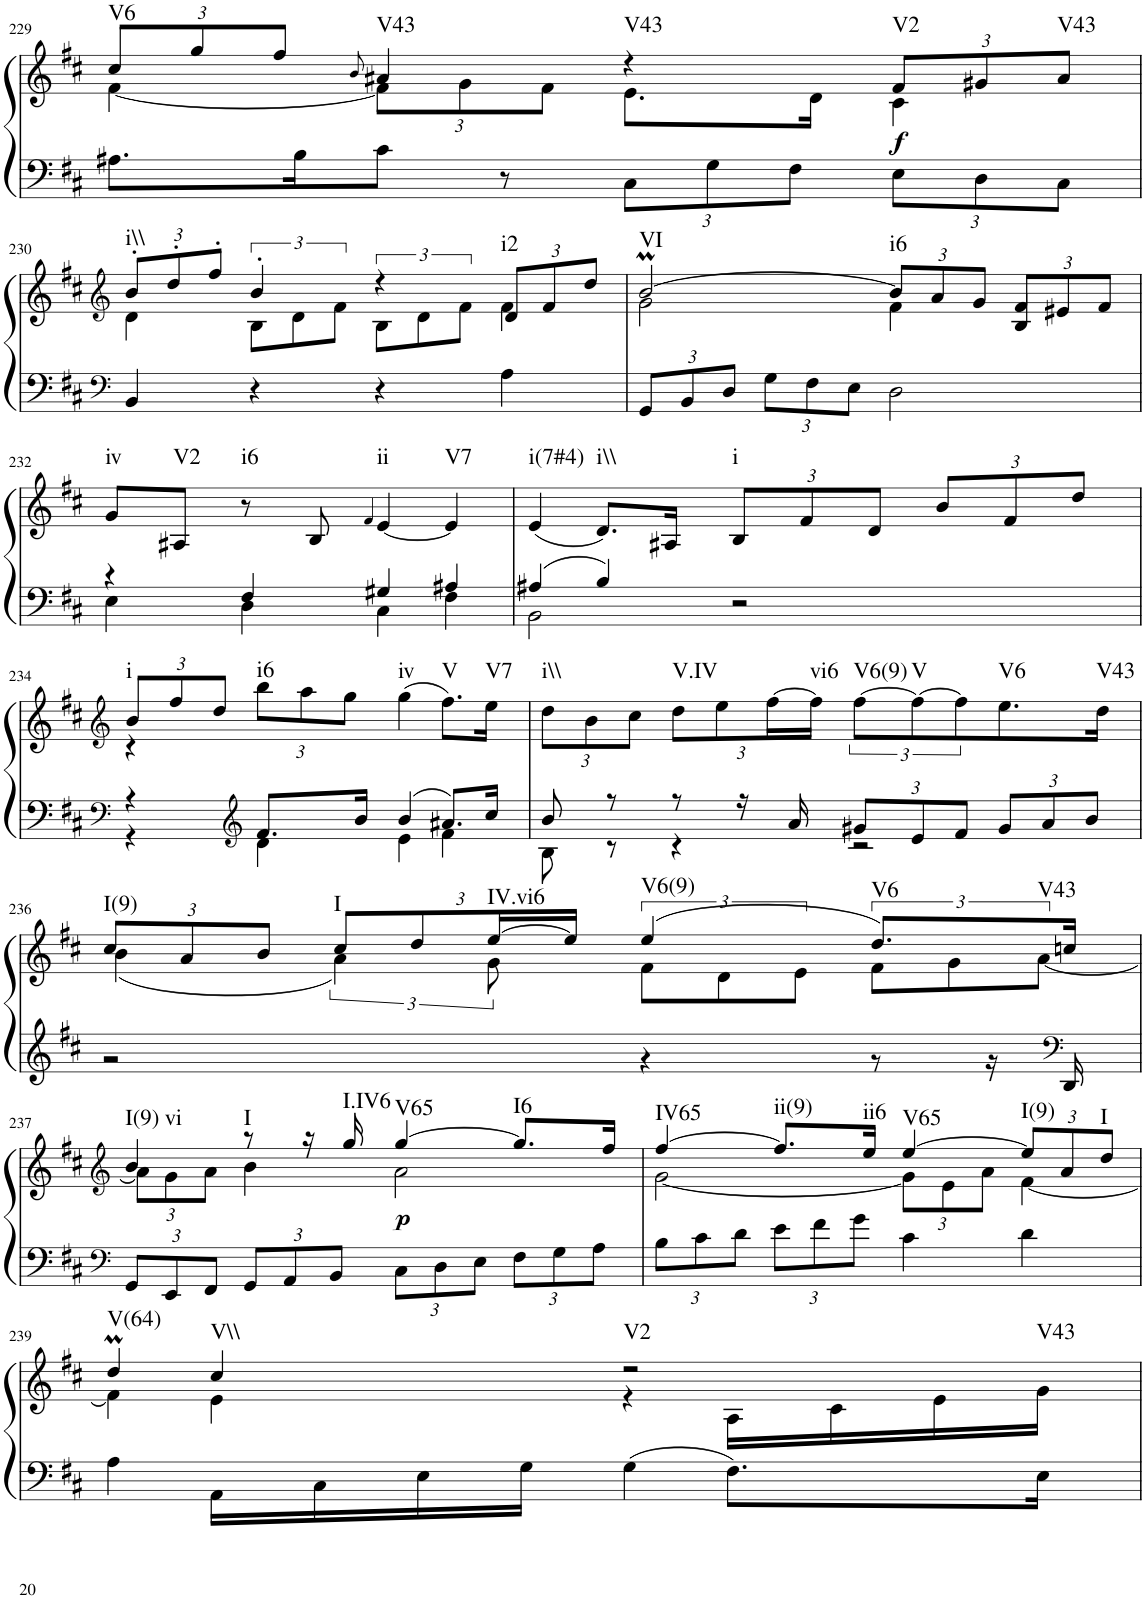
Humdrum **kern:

**kern	**kern	**dynam	**harte
*part1	*part1	*part1	*part1
*staff2	*staff1	*staff1/2	*
*I"Klavier links	*	*	*
!!LO:PB:g=z
*clefF4	*clefG2	*	*
*k[f#c#]	*k[f#c#]	*	*
*M2/2	*M2/2	*	*
*	*Xbrackettup	*	*
=229	=229	=229	=229
*	*^	*	*
!	!	!	!	!LO:H:kt=V6
8.A#X\L	12cc#/L	[4f#\	.	N
.	12gg/	.	.	.
.	12ff#/J	.	.	.
16B\K	.	.	.	.
.	8qb/	.	.	.
!	!	!	!	!LO:H:kt=V43
8c#\J	4a#X/	12f#\L]	.	N
.	.	12g\	.	.
8r	.	.	.	.
.	.	12f#\J	.	.
*Xbrackettup	*	*	*	*
!	!	!	!	!LO:H:kt=V43
12C#\L	4r	8.e\L	.	N
12G\	.	.	.	.
12F#\J	.	.	.	.
.	.	16d\Jk	.	.
!	!	!	!LO:DY:b	!LO:H:kt=V2
12E\L	12f#/L	4c#\	f	N
12D\	12g#X/	.	.	.
!	!	!	!	!LO:H:kt=V43
12C#\J	12a#/J	.	.	N
!!LO:LB:g=z	!!
=230	=230	=230	=230	=230
*clefF4	*clefG2	*	*	*
!	!	!	!	!LO:H:kt=i\\
4BB/	12b'/L	4d\	.	N
.	12dd'/	.	.	.
.	12ff#'/J	.	.	.
*	*	*brackettup	*	*
4r	4b'/	12B\L	.	.
.	.	12d\	.	.
.	.	12f#\J	.	.
4r	4r	12B\L	.	.
.	.	12d\	.	.
.	.	12f#\J	.	.
*	*Xbrackettup	*	*	*
!	!	!	!	!LO:H:kt=i2
4A\	12d/L	4f#\	.	N
.	12f#/	.	.	.
.	12dd/J	.	.	.
=231	=231	=231	=231	=231
!	!	!	!	!LO:H:kt=VI
12GG/L	[2bM/	2g\	.	N
12BB/	.	.	.	.
12D/J	.	.	.	.
12G\L	.	.	.	.
12F#\	.	.	.	.
12E\J	.	.	.	.
!	!	!	!	!LO:H:kt=i6
2D\	12b/L]	4f#\	.	N
.	12a/	.	.	.
.	12g/J	.	.	.
.	12f#/L	4B/	.	.
.	12e#X/	.	.	.
.	12f#/J	.	.	.
*	*v	*v	*	*
!!LO:LB:g=z
=232	=232	=232	=232
*^	*	*	*
!	!	!	!	!LO:H:kt=iv
4r	4E\	8g/L	.	N
!	!	!	!	!LO:H:kt=V2
.	.	8A#X/J	.	N
!	!	!	!	!LO:H:kt=i6
4F#/	4D\	8r	.	N
.	.	8B/	.	.
.	.	4qf#/	.	.
!	!	!	!	!LO:H:kt=ii
4G#X/	4C#\	[4e/	.	N
!	!	!	!	!LO:H:kt=V7
4A#X/	4F#\	4e/]	.	N
=233	=233	=233	=233	=233
!	!	!	!	!LO:H:kt=i(7#4)
4A#X/	2BB\	(4e/	.	N
!	!	!	!	!LO:H:kt=i\\
4B/	.	8.d/L)	.	N
.	.	16A#X/Jk	.	.
!	!	!	!	!LO:H:kt=i
2r	2ryy	12B/L	.	N
.	.	12f#/	.	.
.	.	12d/J	.	.
.	.	12b/L	.	.
.	.	12f#/	.	.
.	.	12dd/J	.	.
!!LO:LB:g=z
=234	=234	=234	=234	=234
*clefF4	*	*clefG2	*	*
*	*	*^	*	*
!	!	!	!	!	!LO:H:kt=i
4r	4r	12b/L	4r	.	N
.	.	12ff#/	.	.	.
.	.	12dd/J	.	.	.
*clefG2	*	*	*	*	*
!	!	!	!	!	!LO:H:kt=i6
8.f#/L	4d\	12bb\L	2.ryy	.	N
.	.	12aa\	.	.	.
.	.	12gg\J	.	.	.
16b/Jk	.	.	.	.	.
!	!	!	!	!	!LO:H:kt=iv
4b/	4e\	(4gg\	.	.	N
!	!	!	!	!	!LO:H:kt=V
8.a#X/L	4f#\	8.ff#\L)	.	.	N
!	!	!	!	!	!LO:H:kt=V7
16cc#/Jk	.	16ee\Jk	.	.	N
*	*	*v	*v	*	*
=235	=235	=235	=235	=235
!	!	!	!	!LO:H:kt=i\\
8b/	8B\	12dd\L	.	N
.	.	12b\	.	.
8r	8r	.	.	.
.	.	12cc#\J	.	.
!	!	!	!	!LO:H:kt=V.IV
8r	4r	12dd\L	.	N
.	.	12ee\	.	.
16r	.	.	.	.
.	.	[24ff#\L	.	.
16a/	.	.	.	.
!	!	!	!	!LO:H:kt=vi6
.	.	24ff#\JJ]	.	N
*	*	*brackettup	*	*
!	!	!	!	!LO:H:kt=V6(9)
12g#X/L	2r	[12ff#\L	.	N
!	!	!	!	!LO:H:kt=V
12e/	.	12ff#\_	.	N
12f#/J	.	12ff#\]	.	.
!	!	!	!	!LO:H:kt=V6
12g#/L	.	8.ee\	.	N
12a/	.	.	.	.
12b/J	.	.	.	.
!	!	!	!	!LO:H:kt=V43
.	.	16dd\Jk	.	N
!!LO:LB:g=z
=236	=236	=236	=236	=236
*	*	*Xbrackettup	*	*
*	*	*^	*	*
!	!	!	!	!	!LO:H:kt=I(9)
2ryy	2r	12cc#/L	(4b\	.	N
.	.	12a/	.	.	.
.	.	12b/J	.	.	.
*	*	*	*brackettup	*	*
!	!	!	!	!	!LO:H:kt=I
.	.	12cc#/L	6a\)	.	N
.	.	12dd/	.	.	.
!	!	!	!	!	!LO:H:kt=IV.vi6
.	.	[24ee/L	12g\	.	N
.	.	24ee/JJ]	.	.	.
!	!	!	!	!	!LO:H:kt=V6(9)
4ryy	4r	(4ee/	12f#\L	.	N
.	.	.	12d\	.	.
.	.	.	12e\J	.	.
!	!	!	!	!	!LO:H:n=1:kt=V6
!	!	!	!	!	!LO:H:n=2:kt=V43
8ryy	8r	8.dd/L)	12f#\L	.	N N
.	.	.	12g\	.	.
16ryy	16r	.	.	.	.
.	.	.	[12a\J	.	.
*clefF4	*	*	*	*	*
16ryy	16DD/	16ccn/Jk	.	.	.
*v	*v	*	*	*	*
!!LO:LB:g=z	!!
=237	=237	=237	=237	=237
*clefF4	*clefG2	*	*	*
*	*	*Xbrackettup	*	*
*^	*	*	*	*
!	!	!	!	!	!LO:H:n=1:kt=I(9)
!	!	!	!	!	!LO:H:n=2:kt=vi
*v	*v	*	*	*	*
12GG/L	4b/	12a\L]	.	N N
12EE/	.	12g\	.	.
12FF#/J	.	12a\J	.	.
!	!	!	!	!LO:H:kt=I
12GG/L	8r	4b\	.	N
12AA/	.	.	.	.
.	16r	.	.	.
12BB/J	.	.	.	.
!	!	!	!	!LO:H:kt=I.IV6
.	16gg/	.	.	N
!	!	!	!LO:DY:b	!LO:H:kt=V65
12C#\L	[4gg/	2a\	p	N
12D\	.	.	.	.
12E\J	.	.	.	.
!	!	!	!	!LO:H:kt=I6
12F#\L	8.gg/L]	.	.	N
12G\	.	.	.	.
12A\J	.	.	.	.
.	16ff#/Jk	.	.	.
=238	=238	=238	=238	=238
!	!	!	!	!LO:H:kt=IV65
12B\L	[4ff#/	[2g\	.	N
12c#\	.	.	.	.
12d\J	.	.	.	.
!	!	!	!	!LO:H:kt=ii(9)
12e\L	8.ff#/L]	.	.	N
12f#\	.	.	.	.
12g\J	.	.	.	.
!	!	!	!	!LO:H:kt=ii6
.	16ee/Jk	.	.	N
!	!	!	!	!LO:H:kt=V65
4c#\	[4ee/	12g\L]	.	N
.	.	12e\	.	.
.	.	12a\J	.	.
!	!	!	!	!LO:H:kt=I(9)
4d\	12ee/L]	[4f#\	.	N
.	12a/	.	.	.
!	!	!	!	!LO:H:kt=I
.	12dd/J	.	.	N
!!LO:LB:g=z	!!
=239	=239	=239	=239	=239
!	!	!	!	!LO:H:kt=V(64)
4A\	4ddM/	4f#\]	.	N
!	!	!	!	!LO:H:kt=V\\
16AA\LL	4cc#/	4e\	.	N
16C#\	.	.	.	.
16E\	.	.	.	.
16G\JJ	.	.	.	.
!	!	!	!	!LO:H:n=1:kt=V2
!	!	!	!	!LO:H:n=2:kt=V43
4G\	2r	4r	.	N N
8.F#\L	.	16A\LL	.	.
.	.	16c#\	.	.
.	.	16e\	.	.
16E\Jk	.	16g\JJ	.	.
*	*v	*v	*	*
=	=	=	=
*-	*-	*-	*-
